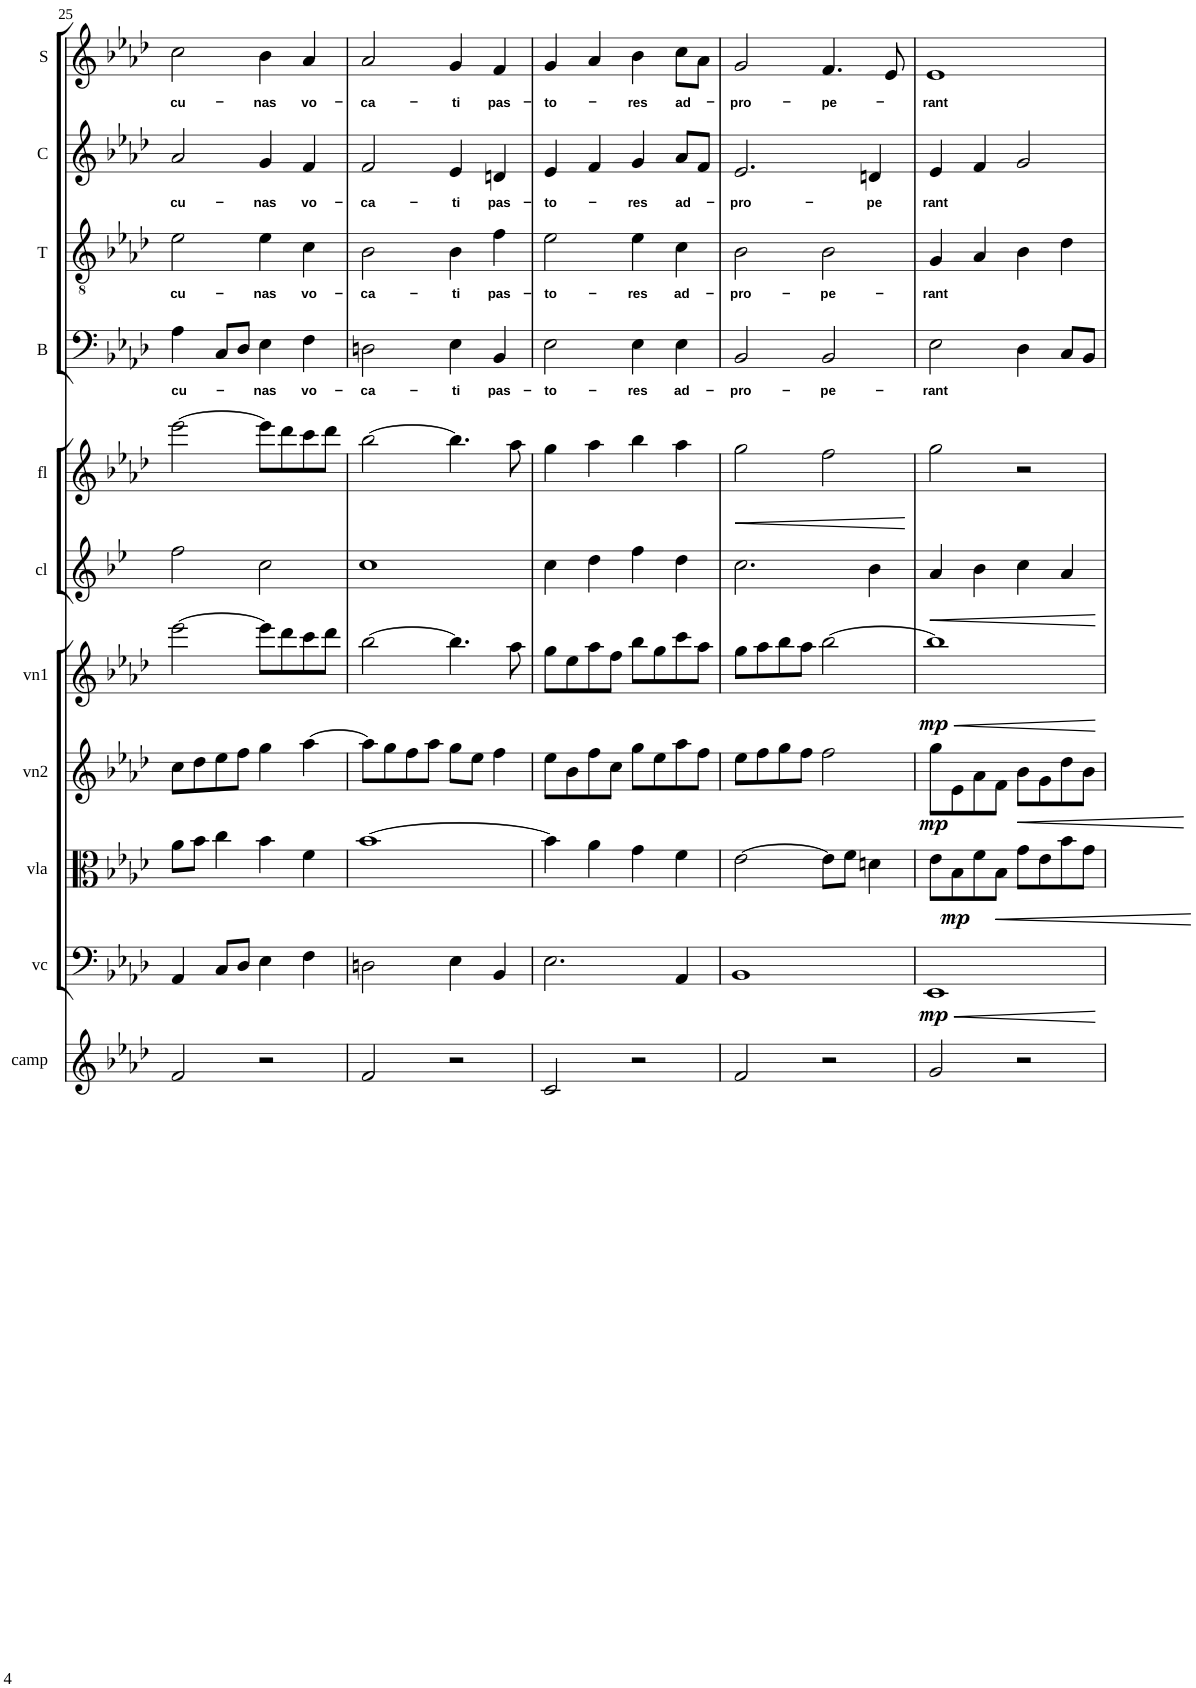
**kern	**kern	**dynam	**kern	**dynam	**kern	**dynam	**kern	**dynam	**kern	**dynam	**kern	**dynam	**kern	**text	**kern	**text	**kern	**text	**kern	**text
*part11	*part10	*part10	*part9	*part9	*part8	*part8	*part7	*part7	*part6	*part6	*part5	*part5	*part4	*part4	*part3	*part3	*part2	*part2	*part1	*part1
*staff11	*staff10	*staff10	*staff9	*staff9	*staff8	*staff8	*staff7	*staff7	*staff6	*staff6	*staff5	*staff5	*staff4	*staff4	*staff3	*staff3	*staff2	*staff2	*staff1	*staff1
*I"Campane	*I"Violoncello	*	*I"Viola	*	*I"Violino 2	*	*I"Violino 1	*	*I"Clarinetto	*	*I"Flauto	*	*I"B	*	*I"T	*	*I"C	*	*I"S	*
*I'camp	*I'vc	*	*I'vla	*	*I'vn2	*	*I'vn1	*	*I'cl	*	*I'fl	*	*I'B	*	*I'T	*	*I'C	*	*I'S	*
!!LO:PB:g=z
*clefG2	*clefF4	*	*clefC3	*	*clefG2	*	*clefG2	*	*clefG2	*	*clefG2	*	*clefF4	*	*clefGv2	*	*clefG2	*	*clefG2	*
*	*	*	*	*	*	*	*	*	*Trd1c2	*	*	*	*	*	*	*	*	*	*	*
*k[b-e-a-d-]	*k[b-e-a-d-]	*	*k[b-e-a-d-]	*	*k[b-e-a-d-]	*	*k[b-e-a-d-]	*	*k[b-e-]	*	*k[b-e-a-d-]	*	*k[b-e-a-d-]	*	*k[b-e-a-d-]	*	*k[b-e-a-d-]	*	*k[b-e-a-d-]	*
*M4/4	*M4/4	*	*M4/4	*	*M4/4	*	*M4/4	*	*M4/4	*	*M4/4	*	*M4/4	*	*M4/4	*	*M4/4	*	*M4/4	*
*met(c)	*met(c)	*	*met(c)	*	*met(c)	*	*met(c)	*	*met(c)	*	*met(c)	*	*met(c)	*	*met(c)	*	*met(c)	*	*met(c)	*
=25	=25	=25	=25	=25	=25	=25	=25	=25	=25	=25	=25	=25	=25	=25	=25	=25	=25	=25	=25	=25
!	!	!	!	!	!	!	!	!	!	!	!	!	!	!LO:LY:b	!	!LO:LY:b	!	!LO:LY:b	!	!LO:LY:b
2f/	4AA-/	.	8a-\L	.	8cc\L	.	[2eee-\	.	2ff\	.	[2eee-\	.	4A-\	cu-	2e-\	cu-	2a-/	cu-	2cc\	cu-
.	.	.	8b-\J	.	8dd-\	.	.	.	.	.	.	.	.	.	.	.	.	.	.	.
.	8C/L	.	4cc\	.	8ee-\	.	.	.	.	.	.	.	8C/L	.	.	.	.	.	.	.
.	8D-/J	.	.	.	8ff\J	.	.	.	.	.	.	.	8D-/J	.	.	.	.	.	.	.
!	!	!	!	!	!	!	!	!	!	!	!	!	!	!LO:LY:b	!	!LO:LY:b	!	!LO:LY:b	!	!LO:LY:b
2r	4E-\	.	4b-\	.	4gg\	.	8eee-\L]	.	2cc\	.	8eee-\L]	.	4E-\	-nas	4e-\	-nas	4g/	-nas	4b-\	-nas
.	.	.	.	.	.	.	8ddd-\	.	.	.	8ddd-\	.	.	.	.	.	.	.	.	.
!	!	!	!	!	!	!	!	!	!	!	!	!	!	!LO:LY:b	!	!LO:LY:b	!	!LO:LY:b	!	!LO:LY:b
.	4F\	.	4f\	.	[4aa-\	.	8ccc\	.	.	.	8ccc\	.	4F\	vo-	4c\	vo-	4f/	vo-	4a-/	vo-
.	.	.	.	.	.	.	8ddd-\J	.	.	.	8ddd-\J	.	.	.	.	.	.	.	.	.
=26	=26	=26	=26	=26	=26	=26	=26	=26	=26	=26	=26	=26	=26	=26	=26	=26	=26	=26	=26	=26
!	!	!	!	!	!	!	!	!	!	!	!	!	!	!LO:LY:b	!	!LO:LY:b	!	!LO:LY:b	!	!LO:LY:b
2f/	2Dn\	.	[1b-	.	8aa-\L]	.	[2bb-\	.	1cc	.	[2bb-\	.	2Dn\	-ca-	2B-\	-ca-	2f/	-ca-	2a-/	-ca-
.	.	.	.	.	8gg\	.	.	.	.	.	.	.	.	.	.	.	.	.	.	.
.	.	.	.	.	8ff\	.	.	.	.	.	.	.	.	.	.	.	.	.	.	.
.	.	.	.	.	8aa-\J	.	.	.	.	.	.	.	.	.	.	.	.	.	.	.
!	!	!	!	!	!	!	!	!	!	!	!	!	!	!LO:LY:b	!	!LO:LY:b	!	!LO:LY:b	!	!LO:LY:b
2r	4E-\	.	.	.	8gg\L	.	4.bb-\]	.	.	.	4.bb-\]	.	4E-\	-ti	4B-\	-ti	4e-/	-ti	4g/	-ti
.	.	.	.	.	8ee-\J	.	.	.	.	.	.	.	.	.	.	.	.	.	.	.
!	!	!	!	!	!	!	!	!	!	!	!	!	!	!LO:LY:b	!	!LO:LY:b	!	!LO:LY:b	!	!LO:LY:b
.	4BB-/	.	.	.	4ff\	.	.	.	.	.	.	.	4BB-/	pas-	4f\	pas-	4dn/	pas-	4f/	pas-
.	.	.	.	.	.	.	8aa-\	.	.	.	8aa-\	.	.	.	.	.	.	.	.	.
=27	=27	=27	=27	=27	=27	=27	=27	=27	=27	=27	=27	=27	=27	=27	=27	=27	=27	=27	=27	=27
!	!	!	!	!	!	!	!	!	!	!	!	!	!	!LO:LY:b	!	!LO:LY:b	!	!LO:LY:b	!	!LO:LY:b
2c/	2.E-\	.	4b-\]	.	8ee-\L	.	8gg\L	.	4cc\	.	4gg\	.	2E-\	-to-	2e-\	-to-	4e-/	-to-	4g/	-to-
.	.	.	.	.	8b-\	.	8ee-\	.	.	.	.	.	.	.	.	.	.	.	.	.
.	.	.	4a-\	.	8ff\	.	8aa-\	.	4dd\	.	4aa-\	.	.	.	.	.	4f/	.	4a-/	.
.	.	.	.	.	8cc\J	.	8ff\J	.	.	.	.	.	.	.	.	.	.	.	.	.
!	!	!	!	!	!	!	!	!	!	!	!	!	!	!LO:LY:b	!	!LO:LY:b	!	!LO:LY:b	!	!LO:LY:b
2r	.	.	4g\	.	8gg\L	.	8bb-\L	.	4ff\	.	4bb-\	.	4E-\	-res	4e-\	-res	4g/	-res	4b-\	-res
.	.	.	.	.	8ee-\	.	8gg\	.	.	.	.	.	.	.	.	.	.	.	.	.
!	!	!	!	!	!	!	!	!	!	!	!	!	!	!LO:LY:b	!	!LO:LY:b	!	!LO:LY:b	!	!LO:LY:b
.	4AA-/	.	4f\	.	8aa-\	.	8ccc\	.	4dd\	.	4aa-\	.	4E-\	ad-	4c\	ad-	8a-/L	ad-	8cc\L	ad-
.	.	.	.	.	8ff\J	.	8aa-\J	.	.	.	.	.	.	.	.	.	8f/J	.	8a-\J	.
=28	=28	=28	=28	=28	=28	=28	=28	=28	=28	=28	=28	=28	=28	=28	=28	=28	=28	=28	=28	=28
!	!	!	!	!	!	!	!	!	!	!	!	!LO:HP:b	!	!LO:LY:b	!	!LO:LY:b	!	!LO:LY:b	!	!LO:LY:b
2f/	1BB-	.	[2e-\	.	8ee-\L	.	8gg\L	.	2.cc\	.	2gg\	<	2BB-/	-pro-	2B-\	-pro-	2.e-/	-pro-	2g/	-pro-
.	.	.	.	.	8ff\	.	8aa-\	.	.	.	.	.	.	.	.	.	.	.	.	.
.	.	.	.	.	8gg\	.	8bb-\	.	.	.	.	.	.	.	.	.	.	.	.	.
.	.	.	.	.	8ff\J	.	8aa-\J	.	.	.	.	.	.	.	.	.	.	.	.	.
!	!	!	!	!	!	!	!	!	!	!	!	!	!	!LO:LY:b	!	!LO:LY:b	!	!	!	!LO:LY:b
2r	.	.	8e-\L]	.	2ff\	.	[2bb-\	.	.	.	2ff\	.	2BB-/	-pe-	2B-\	-pe-	.	.	4.f/	-pe-
.	.	.	8f\J	.	.	.	.	.	.	.	.	.	.	.	.	.	.	.	.	.
!	!	!	!	!	!	!	!	!	!	!	!	!	!	!	!	!	!	!LO:LY:b	!	!
.	.	.	4dn\	.	.	.	.	.	4b-\	.	.	.	.	.	.	.	4dn/	-pe	.	.
.	.	.	.	.	.	.	.	.	.	.	.	.	.	.	.	.	.	.	8e-/	.
.	.	.	.	.	.	.	.	.	.	.	.	[	.	.	.	.	.	.	.	.
=29	=29	=29	=29	=29	=29	=29	=29	=29	=29	=29	=29	=29	=29	=29	=29	=29	=29	=29	=29	=29
!	!	!LO:HP:b	!	!	!	!	!	!LO:HP:b	!	!LO:HP:b	!	!	!	!LO:LY:b	!	!LO:LY:b	!	!LO:LY:b	!	!LO:LY:b
!	!	!LO:DY:n=1:b	!	!	!	!LO:DY:b	!	!LO:DY:n=1:b	!	!	!	!	!	!	!	!	!	!	!	!
2g/	1EE-	< mp	8e-\L	.	8gg\L	mp	1bb-]	< mp	4a/	<	2gg\	.	2E-\	-rant	4G/	-rant	4e-/	rant	1e-	-rant
!	!	!	!	!LO:DY:b	!	!	!	!	!	!	!	!	!	!	!	!	!	!	!	!
.	.	.	8B-\	mp	8e-\	.	.	.	.	.	.	.	.	.	.	.	.	.	.	.
.	.	.	8f\	.	8a-\	.	.	.	4b-\	.	.	.	.	.	4A-/	.	4f/	.	.	.
!	!	!	!	!LO:HP:b	!	!	!	!	!	!	!	!	!	!	!	!	!	!	!	!
.	.	.	8B-\J	<	8f\J	.	.	.	.	.	.	.	.	.	.	.	.	.	.	.
!	!	!	!	!	!	!LO:HP:b	!	!	!	!	!	!	!	!	!	!	!	!	!	!
2r	.	.	8g\L	.	8b-\L	<	.	.	4cc\	.	2r	.	4D-\	.	4B-\	.	2g/	.	.	.
.	.	.	8e-\	.	8g\	.	.	.	.	.	.	.	.	.	.	.	.	.	.	.
.	.	.	8b-\	.	8dd-\	.	.	.	4a/	.	.	.	8C/L	.	4d-\	.	.	.	.	.
.	.	.	8g\J	.	8b-\J	.	.	.	.	.	.	.	8BB-/J	.	.	.	.	.	.	.
.	.	[	.	[	.	[	.	[	.	[	.	.	.	.	.	.	.	.	.	.
=	=	=	=	=	=	=	=	=	=	=	=	=	=	=	=	=	=	=	=	=
*-	*-	*-	*-	*-	*-	*-	*-	*-	*-	*-	*-	*-	*-	*-	*-	*-	*-	*-	*-	*-
